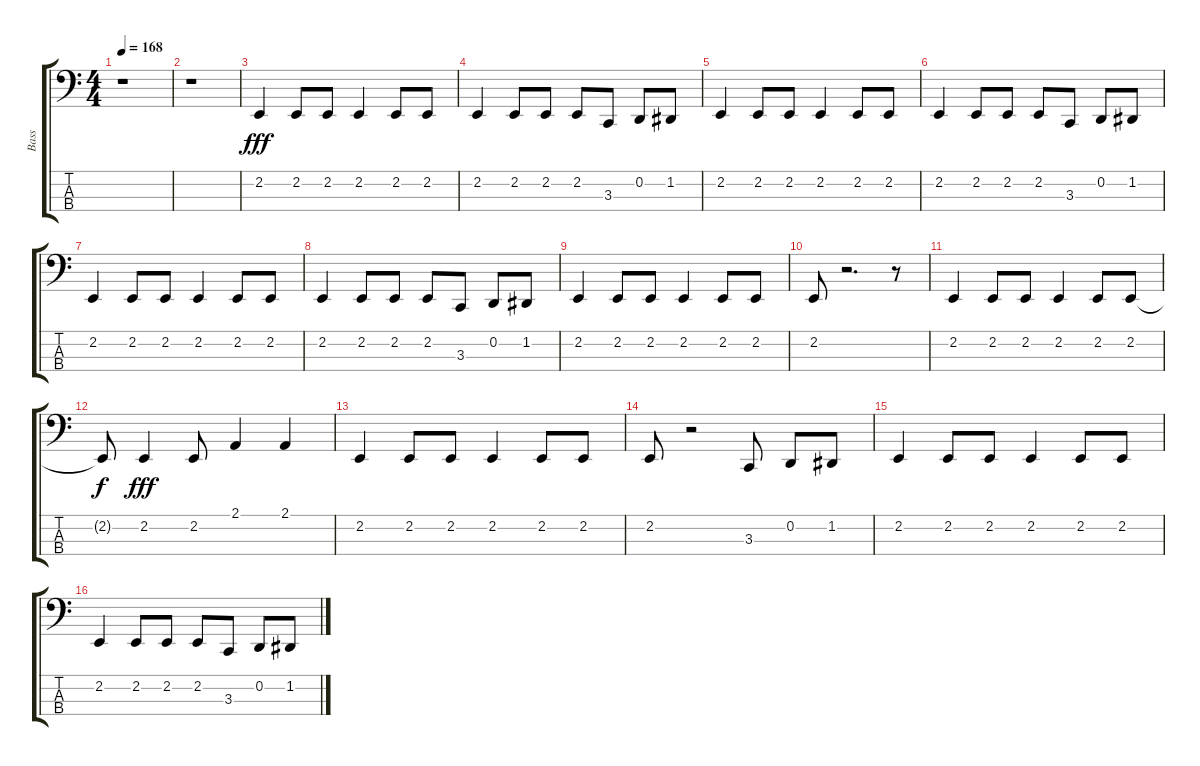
\track ("Bass" "Bass") {instrument lead2sawtooth}
\staff {score tabs}
\tuning (G2 D2 A1 E1) {hide}
\ts (4 4)
\tempo 168
\clef f4
\ks c
r.1{dy fff} |
r.1 |
2.2.4 2.2.8 2.2.8 2.2.4 2.2.8 2.2.8 |
2.2.4 2.2.8 2.2.8 2.2.8 3.3.8 0.2.8 1.2.8 |
2.2.4 2.2.8 2.2.8 2.2.4 2.2.8 2.2.8 |
2.2.4 2.2.8 2.2.8 2.2.8 3.3.8 0.2.8 1.2.8 |
2.2.4 2.2.8 2.2.8 2.2.4 2.2.8 2.2.8 |
2.2.4 2.2.8 2.2.8 2.2.8 3.3.8 0.2.8 1.2.8 |
2.2.4 2.2.8 2.2.8 2.2.4 2.2.8 2.2.8 |
2.2.8 r.2{d} r.8 |
2.2.4 2.2.8 2.2.8 2.2.4 2.2.8 2.2.8 |
2.2{t}.8{dy f} 2.2.4{dy fff} 2.2.8 2.1.4 2.1.4 |
2.2.4 2.2.8 2.2.8 2.2.4 2.2.8 2.2.8 |
2.2.8 r.2 3.3.8 0.2.8 1.2.8 |
2.2.4 2.2.8 2.2.8 2.2.4 2.2.8 2.2.8 |
2.2.4 2.2.8 2.2.8 2.2.8 3.3.8 0.2.8 1.2.8
